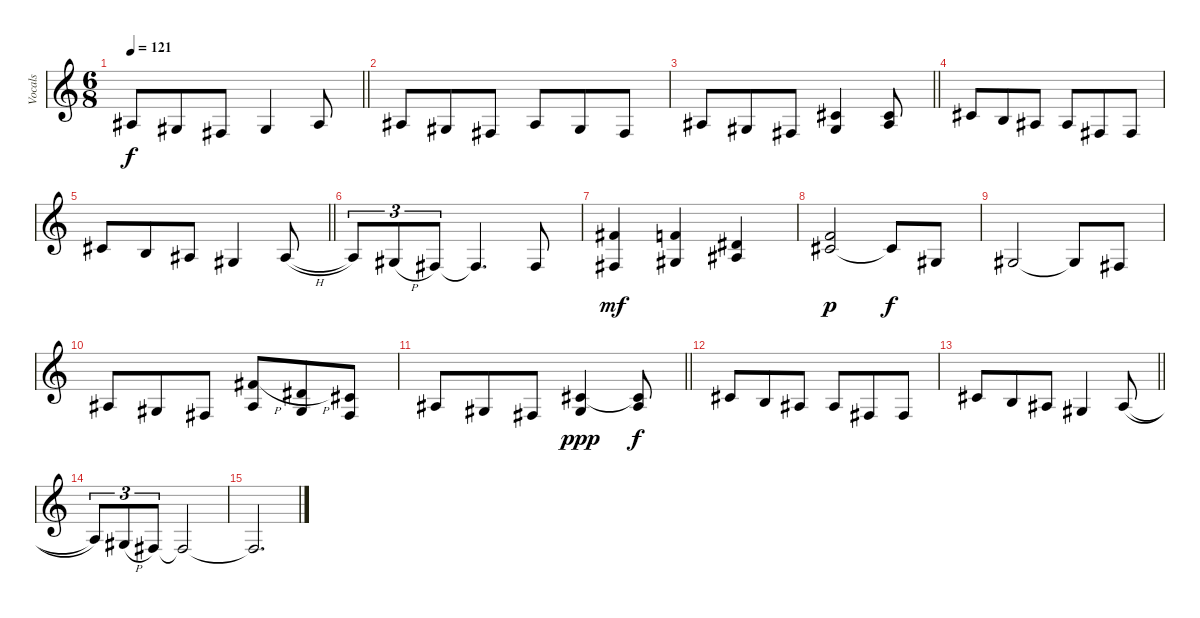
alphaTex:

\track ("Vocals" "Vocals") {instrument altosax}
\staff {score}
\tuning (E4 B3 G3 D3 A2 E2) {hide}
\ts (6 8)
\tempo 121
\clef g2
\barLineRight lightlight
\ks c
3.3.8{dy f} 6.4.8 4.4.8 1.3.4 3.3.8 |
3.3.8 6.4.8 4.4.8 3.3.8 6.4.8 4.4.8 |
\barLineRight lightlight
3.3.8 6.4.8 4.4.8 (2.2 1.3).4 (2.2 3.3).8 |
2.2.8 0.2.8 3.3.8 3.3.8 4.4.8 4.4.8 |
\barLineRight lightlight
2.2.8 0.2.8 3.3.8 1.3.4 8.4{h}.8 |
8.4{t}.8{tu (3 2)} 6.4{h}.8{tu (3 2)} 4.4.8{tu (3 2)} 4.4{t}.4{d} 4.4.8 |
(2.1 4.4).4{dy mf} (1.1 1.3).4 (4.2 3.3).4 |
(6.2 6.3).2{dy p} 6.3{t}.8{dy f} 1.3.8 |
1.3.2 1.3{t}.8 4.4.8 |
3.3.8 6.4.8 4.4.8 (7.2{h} 3.3).8 (4.2{h} 6.4).8 (2.2 4.4).8 |
\barLineRight lightlight
3.3.8 6.4.8 4.4.8 (2.2 1.3).4{dy ppp} (2.2{t} 3.3).8{dy f} |
2.2.8 0.2.8 3.3.8 3.3.8 4.4.8 4.4.8 |
\barLineRight lightlight
2.2.8 0.2.8 3.3.8 1.3.4 8.4{h}.8 |
8.4{t}.8{tu (3 2)} 6.4{h}.8{tu (3 2)} 4.4.8{tu (3 2)} 4.4{t}.2 |
4.4{t}.2{d}
